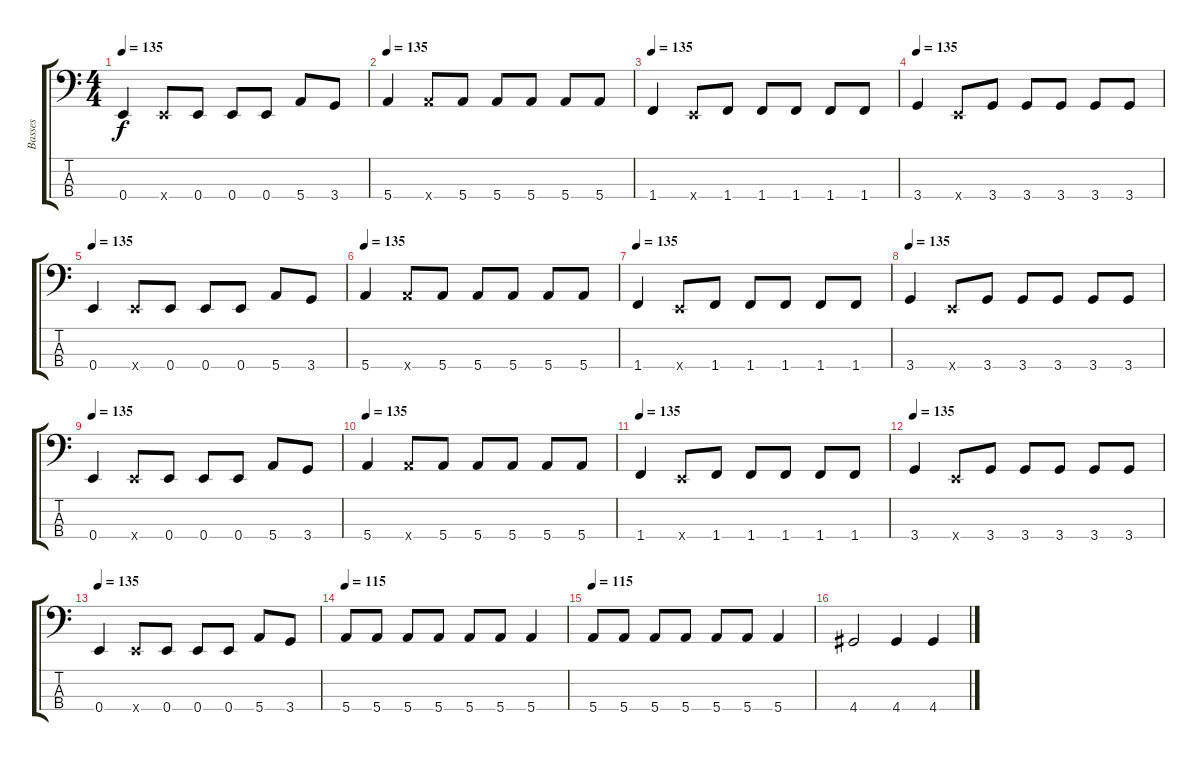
\track ("Basses" "Basses") {instrument electricbassfinger}
\staff {score tabs}
\tuning (G2 D2 A1 E1) {hide}
\ts (4 4)
\tempo 135
\clef f4
\ks c
0.4.4{dy f} 0.4{x}.8 0.4.8 0.4.8 0.4.8 5.4.8 3.4.8 |
\tempo 135
5.4.4 5.4{x}.8 5.4.8 5.4.8 5.4.8 5.4.8 5.4.8 |
\tempo 135
1.4.4 0.4{x}.8 1.4.8 1.4.8 1.4.8 1.4.8 1.4.8 |
\tempo 135
3.4.4 0.4{x}.8 3.4.8 3.4.8 3.4.8 3.4.8 3.4.8 |
\tempo 135
0.4.4 0.4{x}.8 0.4.8 0.4.8 0.4.8 5.4.8 3.4.8 |
\tempo 135
5.4.4 5.4{x}.8 5.4.8 5.4.8 5.4.8 5.4.8 5.4.8 |
\tempo 135
1.4.4 0.4{x}.8 1.4.8 1.4.8 1.4.8 1.4.8 1.4.8 |
\tempo 135
3.4.4 0.4{x}.8 3.4.8 3.4.8 3.4.8 3.4.8 3.4.8 |
\tempo 135
0.4.4 0.4{x}.8 0.4.8 0.4.8 0.4.8 5.4.8 3.4.8 |
\tempo 135
5.4.4 5.4{x}.8 5.4.8 5.4.8 5.4.8 5.4.8 5.4.8 |
\tempo 135
1.4.4 0.4{x}.8 1.4.8 1.4.8 1.4.8 1.4.8 1.4.8 |
\tempo 135
3.4.4 0.4{x}.8 3.4.8 3.4.8 3.4.8 3.4.8 3.4.8 |
\tempo 135
0.4.4 0.4{x}.8 0.4.8 0.4.8 0.4.8 5.4.8 3.4.8 |
\tempo 115
5.4.8 5.4.8 5.4.8 5.4.8 5.4.8 5.4.8 5.4.4 |
\section ("" "")
\tempo 115
5.4.8 5.4.8 5.4.8 5.4.8 5.4.8 5.4.8 5.4.4 |
4.4.2 4.4.4 4.4.4
